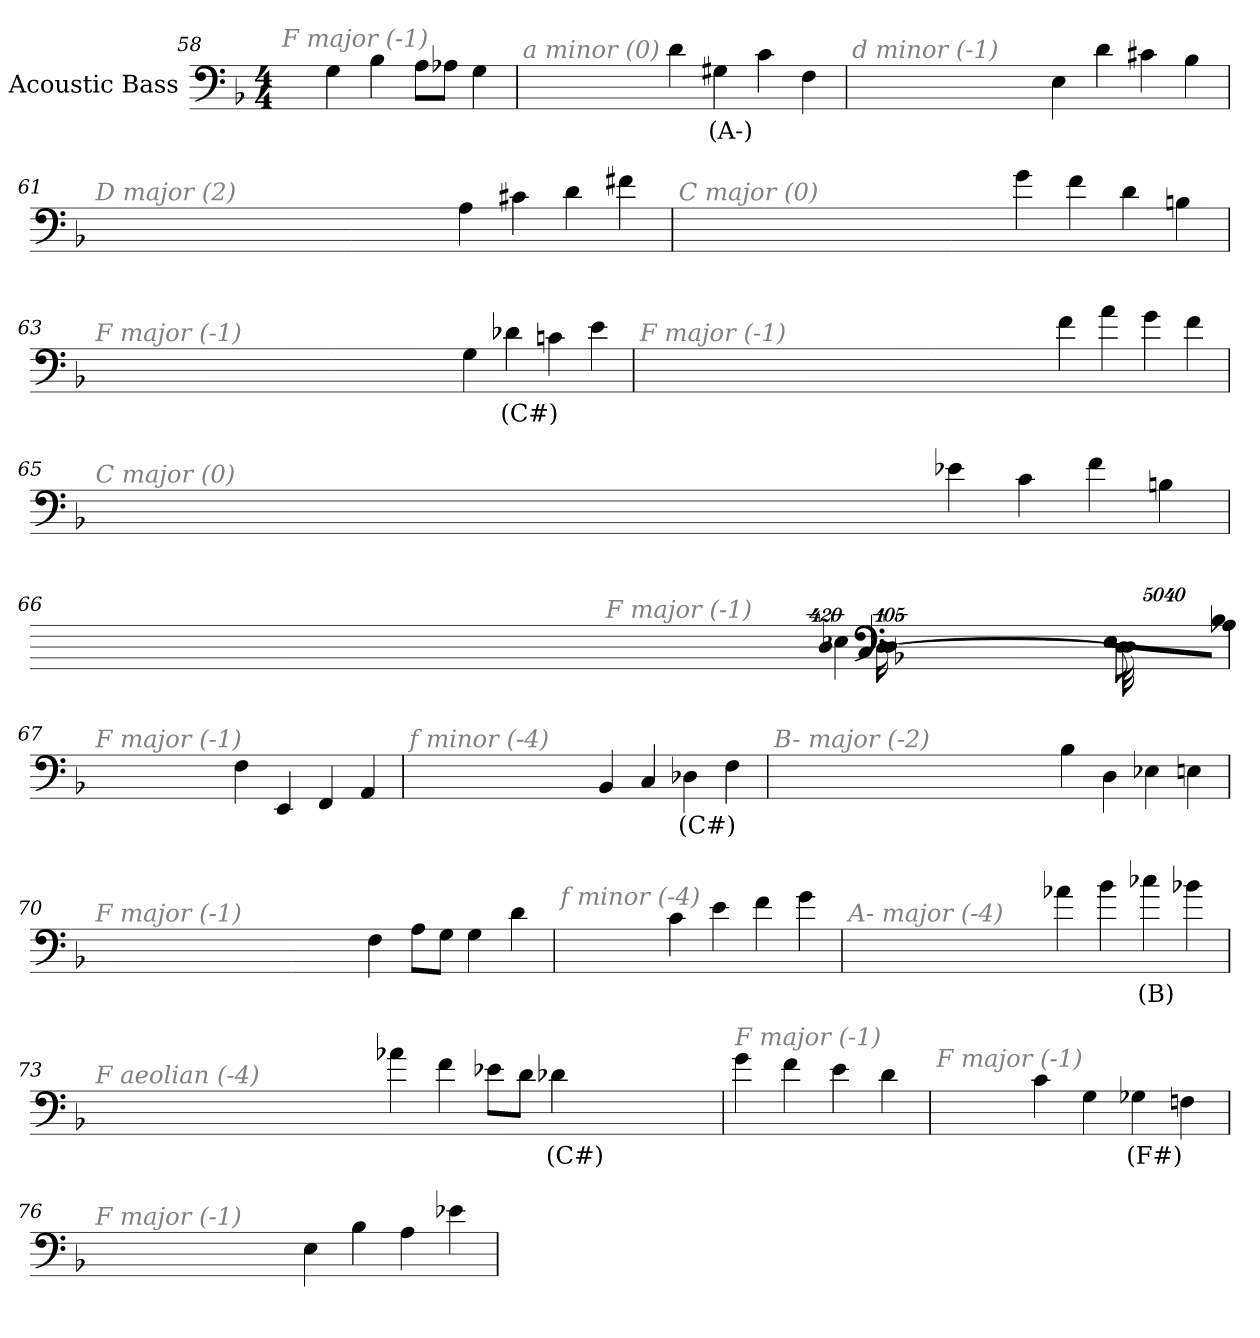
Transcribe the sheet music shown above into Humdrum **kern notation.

**kern	**text
*part1	*part1
*staff1	*staff1
*I"Acoustic Bass	*
*clefF4	*
*ITrd7c12	*
*k[b-]	*
*F:	*
*M4/4	*
=58	=58
!LO:TX:i:color=#808080:t=F major (-1)	!
4GG	.
4BB-	.
8AAL	.
8AA-XJ	.
4GG	.
=59	=59
!LO:TX:i:color=#808080:t=a minor (0)	!
4D	.
4GG#Xi	(A-)
4C	.
4FF	.
=60	=60
!LO:TX:i:color=#808080:t=d minor (-1)	!
4EE	.
4D	.
4C#X	.
4BB-	.
=61	=61
!LO:TX:i:color=#808080:t=D major (2)	!
4AA	.
4C#X	.
4D	.
4F#X	.
=62	=62
!LO:TX:i:color=#808080:t=C major (0)	!
4G	.
4F	.
4D	.
4BBn	.
=63	=63
!LO:TX:i:color=#808080:t=F major (-1)	!
4GG	.
4D-Xi	(C#)
4Cn	.
4E	.
=64	=64
!LO:TX:i:color=#808080:t=F major (-1)	!
4F	.
4A	.
4G	.
4F	.
=65	=65
!LO:TX:i:color=#808080:t=C major (0)	!
4E-X	.
4C	.
4F	.
4BBn	.
=66	=66
!LO:TX:i:color=#808080:t=F major (-1)	!
!LO:N:vis=8	!
40320%3347BB-L	.
!LO:N:vis=8	!
40320%3347AA-X	.
!LO:N:vis=8	!
40320%3347EEJ	.
!LO:N:vis=1024	!
[13440%13DD	.
8DD_	.
16DD_	.
32DD_	.
!LO:N:vis=1024%31	!
13440%407DD]	.
4EE-X	.
4CC	.
=67	=67
!LO:TX:i:color=#808080:t=F major (-1)	!
4FF	.
4EEE	.
4FFF	.
4AAA	.
=68	=68
!LO:TX:i:color=#808080:t=f minor (-4)	!
4BBB-	.
4CC	.
4DD-Xi	(C#)
4FF	.
=69	=69
!LO:TX:i:color=#808080:t=B- major (-2)	!
4BB-	.
4DD	.
4EE-X	.
4EEn	.
=70	=70
!LO:TX:i:color=#808080:t=F major (-1)	!
4FF	.
8AAL	.
8GGJ	.
4GG	.
4D	.
=71	=71
!LO:TX:i:color=#808080:t=f minor (-4)	!
4C	.
4E	.
4F	.
4G	.
=72	=72
!LO:TX:i:color=#808080:t=A- major (-4)	!
4A-X	.
4B-	.
4c-Xi	(B)
4B-X	.
=73	=73
!LO:TX:i:color=#808080:t=F aeolian (-4)	!
4A-X	.
4F	.
8E-XL	.
8DJ	.
4D-Xi	(C#)
=74	=74
!LO:TX:i:color=#808080:t=F major (-1)	!
4G	.
4F	.
4E	.
4D	.
=75	=75
!LO:TX:i:color=#808080:t=F major (-1)	!
4C	.
4GG	.
4GG-Xi	(F#)
4FFn	.
=76	=76
!LO:TX:i:color=#808080:t=F major (-1)	!
4EE	.
4BB-	.
4AA	.
4E-X	.
=	=
*-	*-
